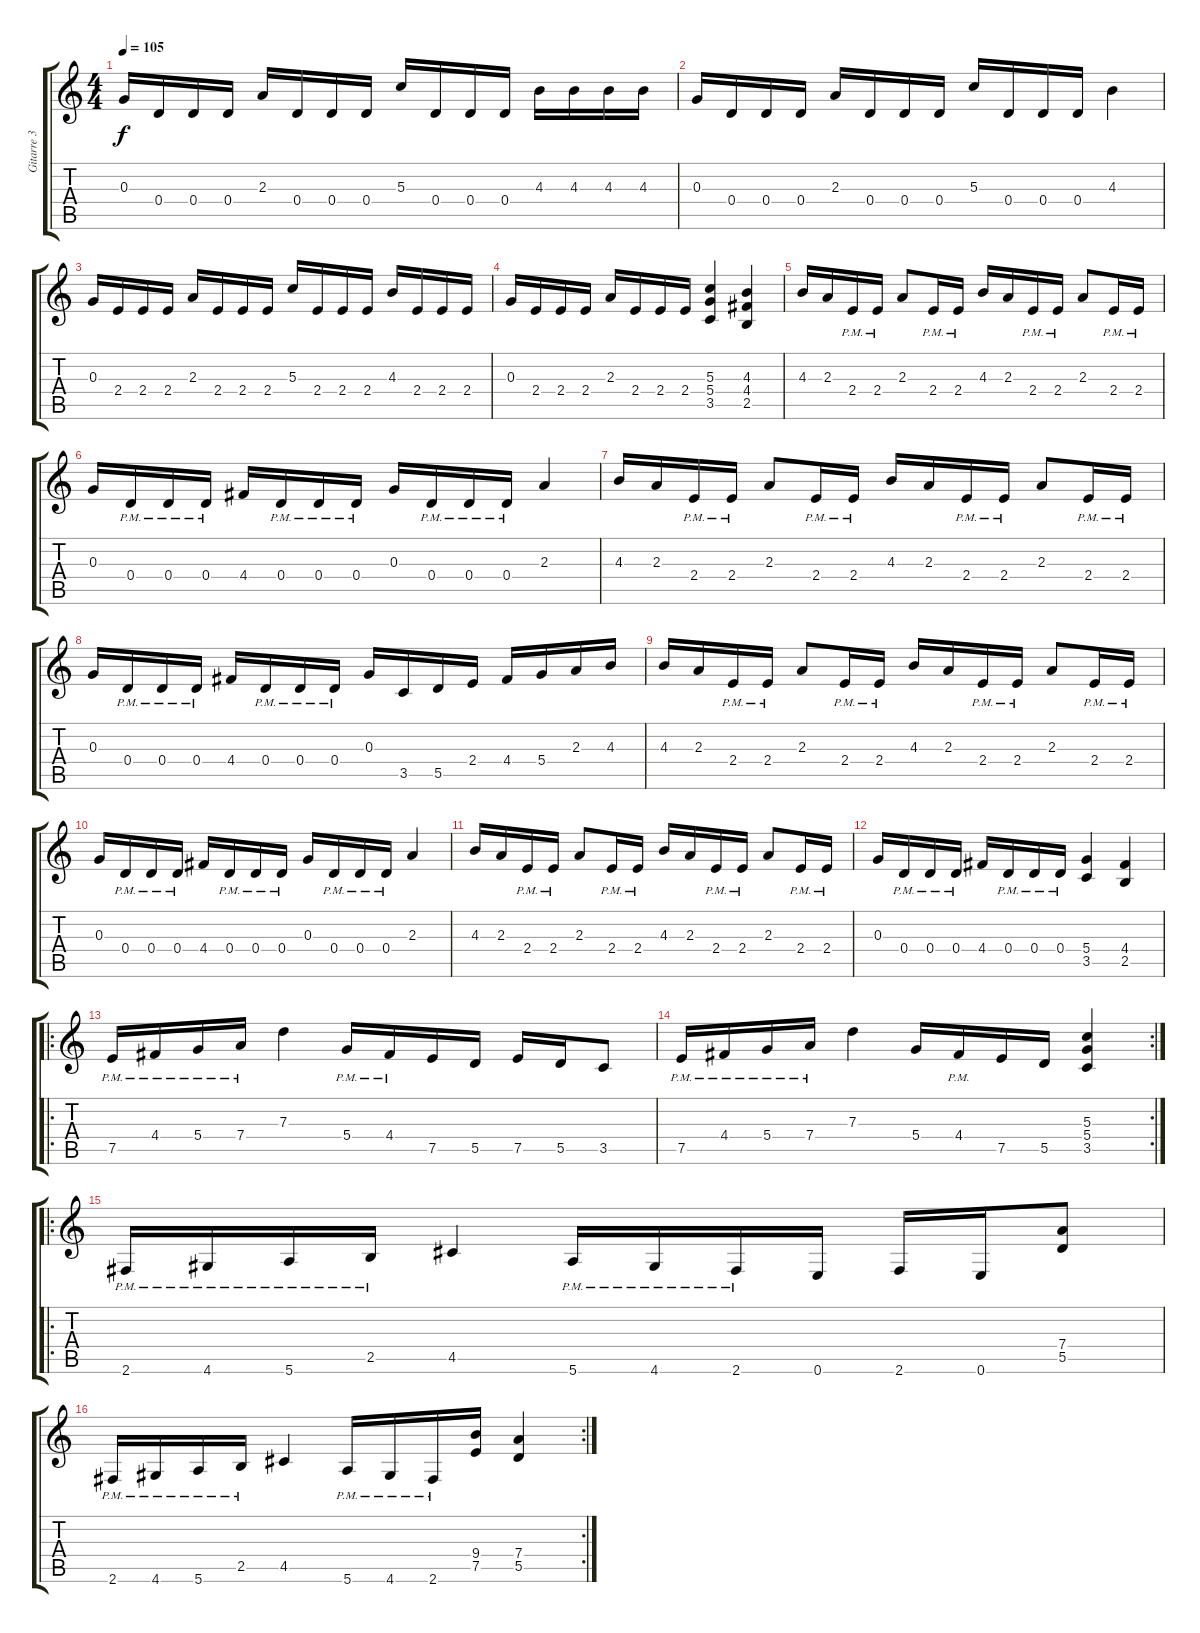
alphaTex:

\track ("Gitarre 3" "Gitarre 3") {instrument overdrivenguitar}
\staff {score tabs}
\tuning (E4 B3 G3 D3 A2 E2) {hide}
\ts (4 4)
\tempo 105
\clef g2
\ks c
0.3.16{dy f} 0.4.16 0.4.16 0.4.16 2.3.16 0.4.16 0.4.16 0.4.16 5.3.16 0.4.16 0.4.16 0.4.16 4.3.16 4.3.16 4.3.16 4.3.16 |
0.3.16 0.4.16 0.4.16 0.4.16 2.3.16 0.4.16 0.4.16 0.4.16 5.3.16 0.4.16 0.4.16 0.4.16 4.3.4 |
0.3.16 2.4.16 2.4.16 2.4.16 2.3.16 2.4.16 2.4.16 2.4.16 5.3.16 2.4.16 2.4.16 2.4.16 4.3.16 2.4.16 2.4.16 2.4.16 |
0.3.16 2.4.16 2.4.16 2.4.16 2.3.16 2.4.16 2.4.16 2.4.16 (5.3 5.4 3.5).4 (4.3 4.4 2.5).4 |
4.3.16 2.3.16 2.4{pm}.16 2.4{pm}.16 2.3.8 2.4{pm}.16 2.4{pm}.16 4.3.16 2.3.16 2.4{pm}.16 2.4{pm}.16 2.3.8 2.4{pm}.16 2.4{pm}.16 |
0.3.16 0.4{pm}.16 0.4{pm}.16 0.4{pm}.16 4.4.16 0.4{pm}.16 0.4{pm}.16 0.4{pm}.16 0.3.16 0.4{pm}.16 0.4{pm}.16 0.4{pm}.16 2.3.4 |
4.3.16 2.3.16 2.4{pm}.16 2.4{pm}.16 2.3.8 2.4{pm}.16 2.4{pm}.16 4.3.16 2.3.16 2.4{pm}.16 2.4{pm}.16 2.3.8 2.4{pm}.16 2.4{pm}.16 |
0.3.16 0.4{pm}.16 0.4{pm}.16 0.4{pm}.16 4.4.16 0.4{pm}.16 0.4{pm}.16 0.4{pm}.16 0.3.16 3.5.16 5.5.16 2.4.16 4.4.16 5.4.16 2.3.16 4.3.16 |
4.3.16 2.3.16 2.4{pm}.16 2.4{pm}.16 2.3.8 2.4{pm}.16 2.4{pm}.16 4.3.16 2.3.16 2.4{pm}.16 2.4{pm}.16 2.3.8 2.4{pm}.16 2.4{pm}.16 |
0.3.16 0.4{pm}.16 0.4{pm}.16 0.4{pm}.16 4.4.16 0.4{pm}.16 0.4{pm}.16 0.4{pm}.16 0.3.16 0.4{pm}.16 0.4{pm}.16 0.4{pm}.16 2.3.4 |
4.3.16 2.3.16 2.4{pm}.16 2.4{pm}.16 2.3.8 2.4{pm}.16 2.4{pm}.16 4.3.16 2.3.16 2.4{pm}.16 2.4{pm}.16 2.3.8 2.4{pm}.16 2.4{pm}.16 |
0.3.16 0.4{pm}.16 0.4{pm}.16 0.4{pm}.16 4.4.16 0.4{pm}.16 0.4{pm}.16 0.4{pm}.16 (5.4 3.5).4 (4.4 2.5).4 |
\ro
7.5{pm}.16 4.4{pm}.16 5.4{pm}.16 7.4{pm}.16 7.3.4 5.4{pm}.16 4.4{pm}.16 7.5.16 5.5.16 7.5.16 5.5.16 3.5.8 |
\rc 2
7.5{pm}.16 4.4{pm}.16 5.4{pm}.16 7.4{pm}.16 7.3.4 5.4.16 4.4{pm}.16 7.5.16 5.5.16 (5.3 5.4 3.5).4 |
\ro
2.6{pm}.16 4.6{pm}.16 5.6{pm}.16 2.5{pm}.16 4.5.4 5.6{pm}.16 4.6{pm}.16 2.6{pm}.16 0.6.16 2.6.16 0.6.16 (7.4 5.5).8 |
\rc 2
2.6{pm}.16 4.6{pm}.16 5.6{pm}.16 2.5{pm}.16 4.5.4 5.6{pm}.16 4.6{pm}.16 2.6{pm}.16 (9.4 7.5).16 (7.4 5.5).4
